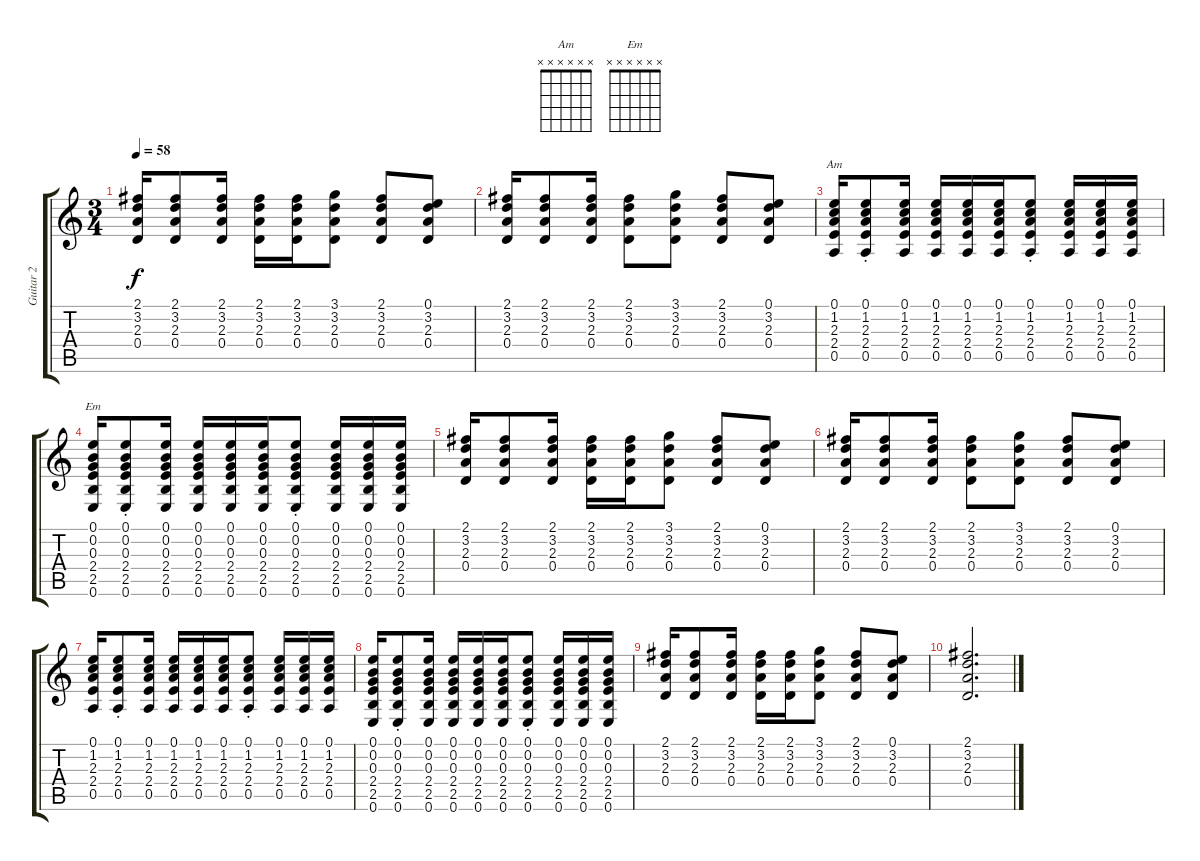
\track ("Guitar 2" "Guitar 2") {instrument acousticguitarsteel}
\staff {score tabs}
\tuning (E4 B3 G3 D3 A2 E2) {hide}
\chord ("Am" x x x x x x)
\chord ("Em" x x x x x x)
\ts (3 4)
\tempo 58
\clef g2
\ks c
(2.1 3.2 2.3 0.4).16{dy f} (2.1 3.2 2.3 0.4).8 (2.1 3.2 2.3 0.4).16 (2.1 3.2 2.3 0.4).16 (2.1 3.2 2.3 0.4).16 (3.1 3.2 2.3 0.4).8 (2.1 3.2 2.3 0.4).8 (0.1 3.2 2.3 0.4).8 |
(2.1 3.2 2.3 0.4).16 (2.1 3.2 2.3 0.4).8 (2.1 3.2 2.3 0.4).16 (2.1 3.2 2.3 0.4).8 (3.1 3.2 2.3 0.4).8 (2.1 3.2 2.3 0.4).8 (0.1 3.2 2.3 0.4).8 |
(0.1 1.2 2.3 2.4 0.5).16{ch "Am"} (0.1{st} 1.2{st} 2.3{st} 2.4{st} 0.5{st}).8 (0.1 1.2 2.3 2.4 0.5).16 (0.1 1.2 2.3 2.4 0.5).16 (0.1 1.2 2.3 2.4 0.5).16 (0.1 1.2 2.3 2.4 0.5).16 (0.1{st} 1.2{st} 2.3{st} 2.4{st} 0.5{st}).8 (0.1 1.2 2.3 2.4 0.5).16 (0.1 1.2 2.3 2.4 0.5).16 (0.1 1.2 2.3 2.4 0.5).16 |
(0.1 0.2 0.3 2.4 2.5 0.6).16{ch "Em"} (0.1{st} 0.2{st} 0.3{st} 2.4{st} 2.5{st} 0.6{st}).8 (0.1 0.2 0.3 2.4 2.5 0.6).16 (0.1 0.2 0.3 2.4 2.5 0.6).16 (0.1 0.2 0.3 2.4 2.5 0.6).16 (0.1 0.2 0.3 2.4 2.5 0.6).16 (0.1{st} 0.2{st} 0.3{st} 2.4{st} 2.5{st} 0.6{st}).8 (0.1 0.2 0.3 2.4 2.5 0.6).16 (0.1 0.2 0.3 2.4 2.5 0.6).16 (0.1 0.2 0.3 2.4 2.5 0.6).16 |
(2.1 3.2 2.3 0.4).16 (2.1 3.2 2.3 0.4).8 (2.1 3.2 2.3 0.4).16 (2.1 3.2 2.3 0.4).16 (2.1 3.2 2.3 0.4).16 (3.1 3.2 2.3 0.4).8 (2.1 3.2 2.3 0.4).8 (0.1 3.2 2.3 0.4).8 |
(2.1 3.2 2.3 0.4).16 (2.1 3.2 2.3 0.4).8 (2.1 3.2 2.3 0.4).16 (2.1 3.2 2.3 0.4).8 (3.1 3.2 2.3 0.4).8 (2.1 3.2 2.3 0.4).8 (0.1 3.2 2.3 0.4).8 |
(0.1 1.2 2.3 2.4 0.5).16 (0.1{st} 1.2{st} 2.3{st} 2.4{st} 0.5{st}).8 (0.1 1.2 2.3 2.4 0.5).16 (0.1 1.2 2.3 2.4 0.5).16 (0.1 1.2 2.3 2.4 0.5).16 (0.1 1.2 2.3 2.4 0.5).16 (0.1{st} 1.2{st} 2.3{st} 2.4{st} 0.5{st}).8 (0.1 1.2 2.3 2.4 0.5).16 (0.1 1.2 2.3 2.4 0.5).16 (0.1 1.2 2.3 2.4 0.5).16 |
(0.1 0.2 0.3 2.4 2.5 0.6).16 (0.1{st} 0.2{st} 0.3{st} 2.4{st} 2.5{st} 0.6{st}).8 (0.1 0.2 0.3 2.4 2.5 0.6).16 (0.1 0.2 0.3 2.4 2.5 0.6).16 (0.1 0.2 0.3 2.4 2.5 0.6).16 (0.1 0.2 0.3 2.4 2.5 0.6).16 (0.1{st} 0.2{st} 0.3{st} 2.4{st} 2.5{st} 0.6{st}).8 (0.1 0.2 0.3 2.4 2.5 0.6).16 (0.1 0.2 0.3 2.4 2.5 0.6).16 (0.1 0.2 0.3 2.4 2.5 0.6).16 |
(2.1 3.2 2.3 0.4).16 (2.1 3.2 2.3 0.4).8 (2.1 3.2 2.3 0.4).16 (2.1 3.2 2.3 0.4).16 (2.1 3.2 2.3 0.4).16 (3.1 3.2 2.3 0.4).8 (2.1 3.2 2.3 0.4).8 (0.1 3.2 2.3 0.4).8 |
(2.1 3.2 2.3 0.4).2{d}
